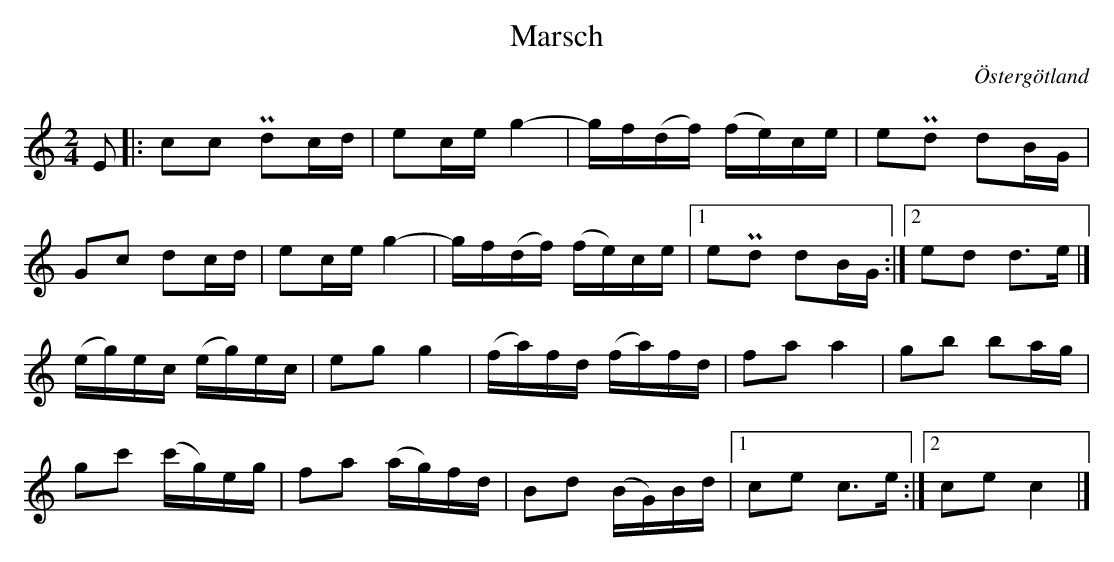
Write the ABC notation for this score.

X:1
T:Marsch
O:Östergötland
M: 2/4
L: 1/16
K: Am
E2 |: c2c2 Pd2cd | e2ce g4- | gf(df) (fe)ce | e2Pd2 d2BG |
G2c2 d2cd | e2ce g4- | gf(df) (fe)ce |1 e2Pd2 d2BG :|2 e2d2 d2>e2 |]
(eg)ec (eg)ec | e2g2 g4 | (fa)fd (fa)fd | f2a2 a4 | g2b2 b2ag |
g2c'2 (c'g)eg | f2a2 (ag)fd | B2d2 (BG)Bd |1 c2e2 c2>e2 :|2 c2e2 c4 |]
